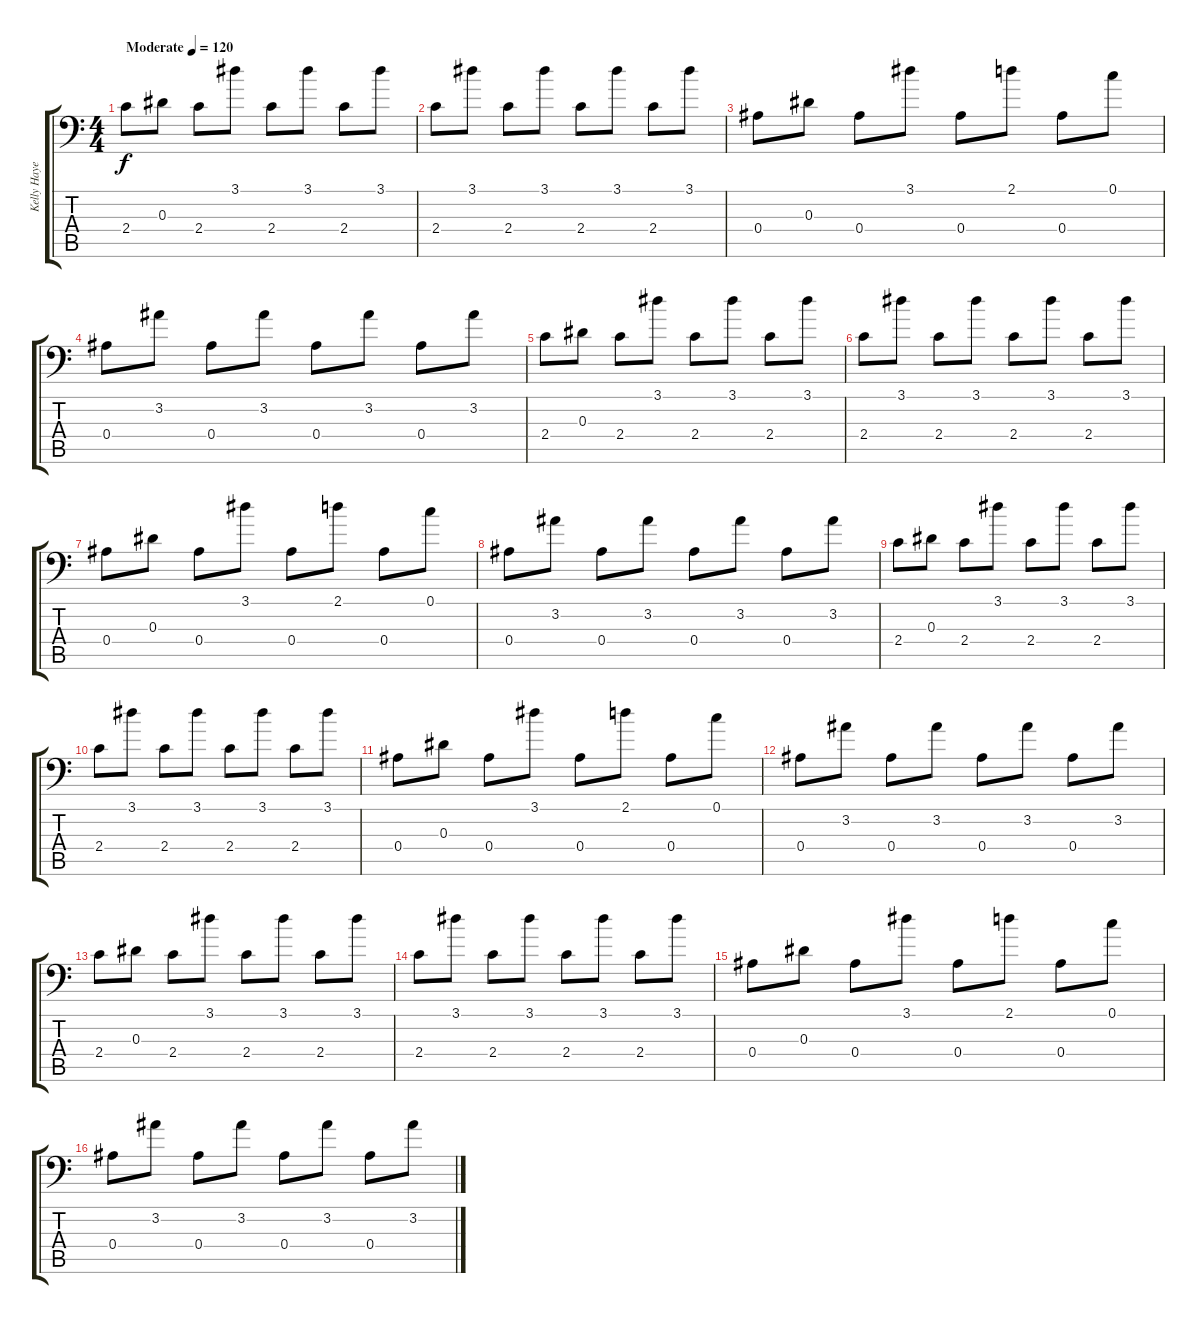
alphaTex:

\track ("Kelly Hayes/Lane Maverick - Guitar" "Kelly Haye") {instrument electricguitarclean}
\staff {score tabs}
\tuning (C4 G3 Eb3 Bb2 F2 Bb1) {hide}
\ts (4 4)
\tempo (120 "Moderate")
\tempo 122
\tempo (120 "Moderate")
\clef f4
\ks c
2.4.8{dy f instrument electricguitarclean} 0.3.8 2.4.8 3.1.8 2.4.8 3.1.8 2.4.8 3.1.8 |
2.4.8 3.1.8 2.4.8 3.1.8 2.4.8 3.1.8 2.4.8 3.1.8 |
0.4.8 0.3.8 0.4.8 3.1.8 0.4.8 2.1.8 0.4.8 0.1.8 |
0.4.8 3.2.8 0.4.8 3.2.8 0.4.8 3.2.8 0.4.8 3.2.8 |
2.4.8 0.3.8 2.4.8 3.1.8 2.4.8 3.1.8 2.4.8 3.1.8 |
2.4.8 3.1.8 2.4.8 3.1.8 2.4.8 3.1.8 2.4.8 3.1.8 |
0.4.8 0.3.8 0.4.8 3.1.8 0.4.8 2.1.8 0.4.8 0.1.8 |
0.4.8 3.2.8 0.4.8 3.2.8 0.4.8 3.2.8 0.4.8 3.2.8 |
2.4.8 0.3.8 2.4.8 3.1.8 2.4.8 3.1.8 2.4.8 3.1.8 |
2.4.8 3.1.8 2.4.8 3.1.8 2.4.8 3.1.8 2.4.8 3.1.8 |
0.4.8 0.3.8 0.4.8 3.1.8 0.4.8 2.1.8 0.4.8 0.1.8 |
0.4.8 3.2.8 0.4.8 3.2.8 0.4.8 3.2.8 0.4.8 3.2.8 |
2.4.8 0.3.8 2.4.8 3.1.8 2.4.8 3.1.8 2.4.8 3.1.8 |
2.4.8 3.1.8 2.4.8 3.1.8 2.4.8 3.1.8 2.4.8 3.1.8 |
0.4.8 0.3.8 0.4.8 3.1.8 0.4.8 2.1.8 0.4.8 0.1.8 |
0.4.8 3.2.8 0.4.8 3.2.8 0.4.8 3.2.8 0.4.8 3.2.8
